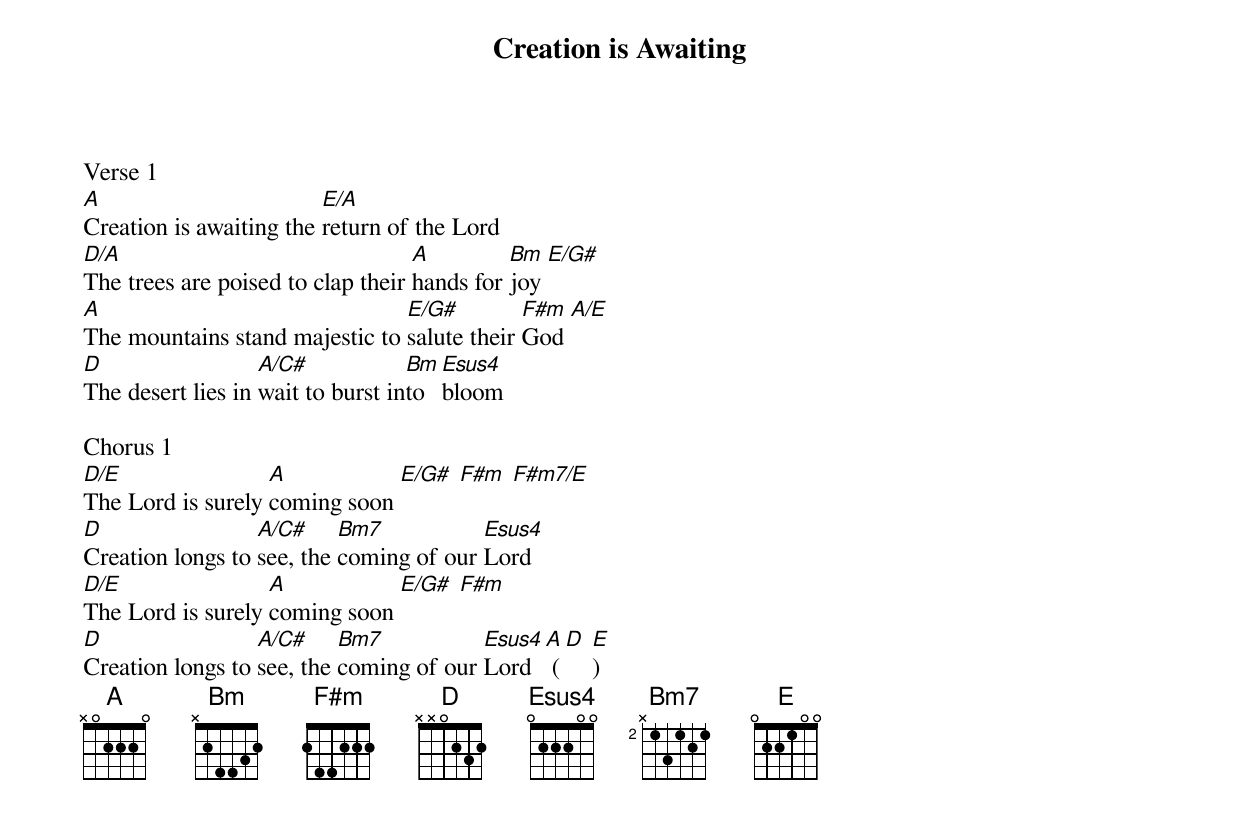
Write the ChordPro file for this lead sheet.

{title: Creation is Awaiting}
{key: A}
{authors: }
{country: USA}
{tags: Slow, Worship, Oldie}
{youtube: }
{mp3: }
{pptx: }

Verse 1
[A]Creation is awaiting the [E/A]return of the Lord
[D/A]The trees are poised to clap their [A]hands for [Bm]joy [E/G#]
[A]The mountains stand majestic to [E/G#]salute their [F#m]God [A/E]
[D]The desert lies in [A/C#]wait to burst in[Bm]to [Esus4]bloom

Chorus 1
[D/E]The Lord is surely [A]coming soon [E/G#] [F#m] [F#m7/E]
[D]Creation longs to [A/C#]see, the [Bm7]coming of our [Esus4]Lord
[D/E]The Lord is surely [A]coming soon [E/G#] [F#m]
[D]Creation longs to [A/C#]see, the [Bm7]coming of our [Esus4]Lord [A] ([D] [E])
